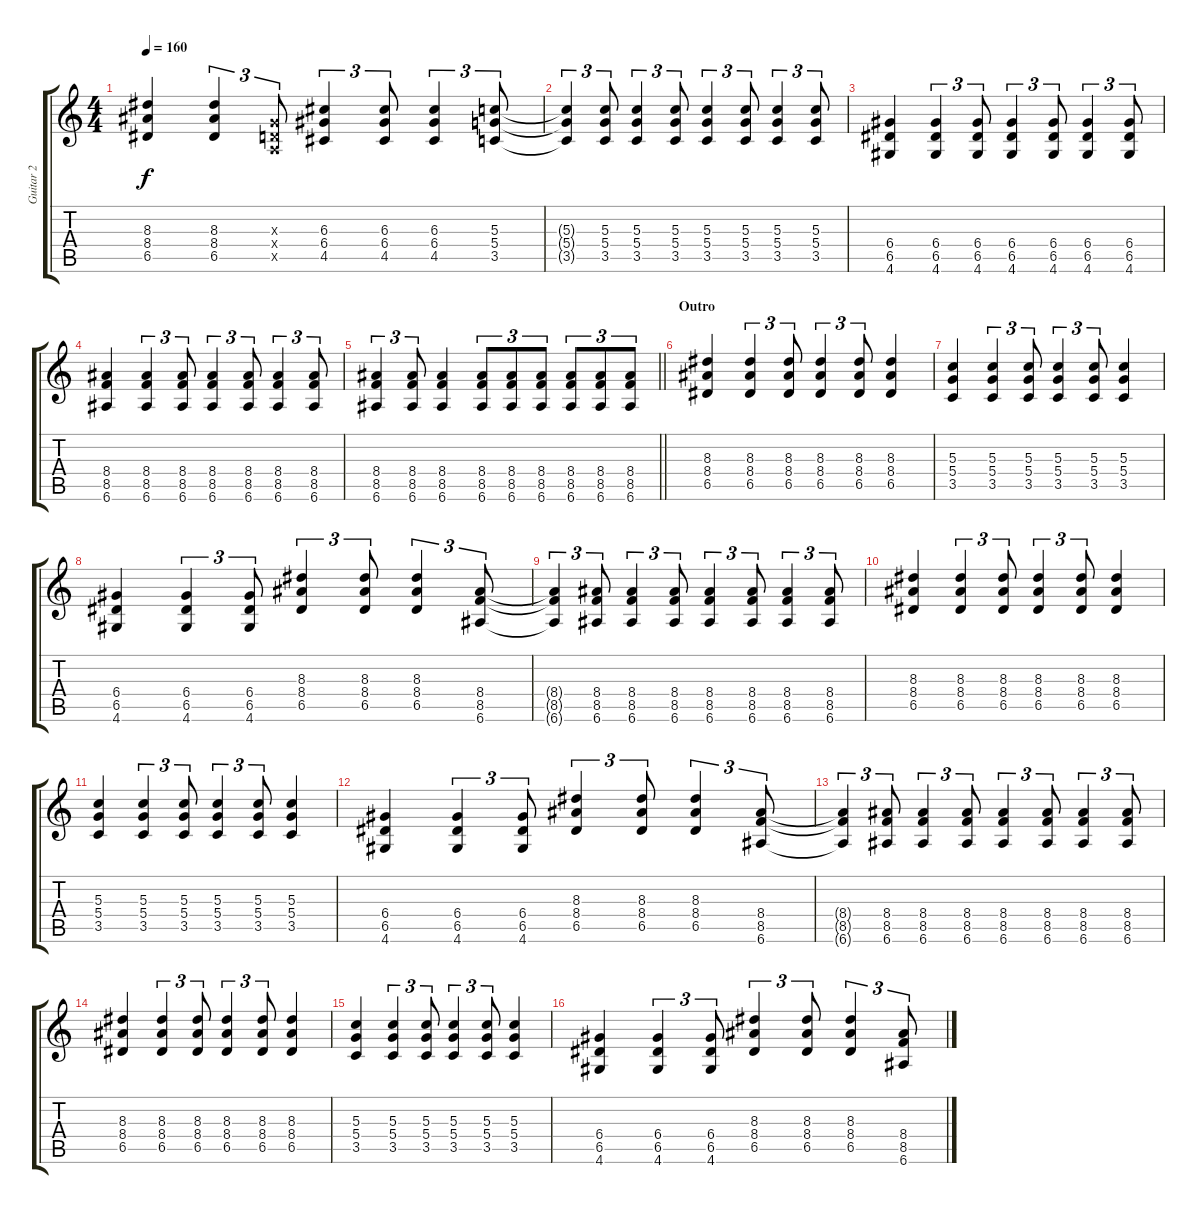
\track ("Guitar 2" "Guitar 2") {instrument overdrivenguitar}
\staff {score tabs}
\tuning (E4 B3 G3 D3 A2 E2) {hide}
\ts (4 4)
\tempo 160
\clef g2
\ks c
(8.3 8.4 6.5).4{dy f} (8.3 8.4 6.5).4{tu (3 2)} (0.3{x} 0.4{x} 0.5{x}).8{tu (3 2)} (6.3 6.4 4.5).4{tu (3 2)} (6.3 6.4 4.5).8{tu (3 2)} (6.3 6.4 4.5).4{tu (3 2)} (5.3 5.4 3.5).8{tu (3 2)} |
(5.3{t} 5.4{t} 3.5{t}).4{tu (3 2)} (5.3 5.4 3.5).8{tu (3 2)} (5.3 5.4 3.5).4{tu (3 2)} (5.3 5.4 3.5).8{tu (3 2)} (5.3 5.4 3.5).4{tu (3 2)} (5.3 5.4 3.5).8{tu (3 2)} (5.3 5.4 3.5).4{tu (3 2)} (5.3 5.4 3.5).8{tu (3 2)} |
(6.4 6.5 4.6).4 (6.4 6.5 4.6).4{tu (3 2)} (6.4 6.5 4.6).8{tu (3 2)} (6.4 6.5 4.6).4{tu (3 2)} (6.4 6.5 4.6).8{tu (3 2)} (6.4 6.5 4.6).4{tu (3 2)} (6.4 6.5 4.6).8{tu (3 2)} |
(8.4 8.5 6.6).4 (8.4 8.5 6.6).4{tu (3 2)} (8.4 8.5 6.6).8{tu (3 2)} (8.4 8.5 6.6).4{tu (3 2)} (8.4 8.5 6.6).8{tu (3 2)} (8.4 8.5 6.6).4{tu (3 2)} (8.4 8.5 6.6).8{tu (3 2)} |
\barLineRight lightlight
(8.4 8.5 6.6).4{tu (3 2)} (8.4 8.5 6.6).8{tu (3 2)} (8.4 8.5 6.6).4 (8.4 8.5 6.6).8{tu (3 2)} (8.4 8.5 6.6).8{tu (3 2)} (8.4 8.5 6.6).8{tu (3 2)} (8.4 8.5 6.6).8{tu (3 2)} (8.4 8.5 6.6).8{tu (3 2)} (8.4 8.5 6.6).8{tu (3 2)} |
\section ("" "Outro")
(8.3 8.4 6.5).4 (8.3 8.4 6.5).4{tu (3 2)} (8.3 8.4 6.5).8{tu (3 2)} (8.3 8.4 6.5).4{tu (3 2)} (8.3 8.4 6.5).8{tu (3 2)} (8.3 8.4 6.5).4 |
(5.3 5.4 3.5).4 (5.3 5.4 3.5).4{tu (3 2)} (5.3 5.4 3.5).8{tu (3 2)} (5.3 5.4 3.5).4{tu (3 2)} (5.3 5.4 3.5).8{tu (3 2)} (5.3 5.4 3.5).4 |
(6.4 6.5 4.6).4 (6.4 6.5 4.6).4{tu (3 2)} (6.4 6.5 4.6).8{tu (3 2)} (8.3 8.4 6.5).4{tu (3 2)} (8.3 8.4 6.5).8{tu (3 2)} (8.3 8.4 6.5).4{tu (3 2)} (8.4 8.5 6.6).8{tu (3 2)} |
(8.4{t} 8.5{t} 6.6{t}).4{tu (3 2)} (8.4 8.5 6.6).8{tu (3 2)} (8.4 8.5 6.6).4{tu (3 2)} (8.4 8.5 6.6).8{tu (3 2)} (8.4 8.5 6.6).4{tu (3 2)} (8.4 8.5 6.6).8{tu (3 2)} (8.4 8.5 6.6).4{tu (3 2)} (8.4 8.5 6.6).8{tu (3 2)} |
(8.3 8.4 6.5).4 (8.3 8.4 6.5).4{tu (3 2)} (8.3 8.4 6.5).8{tu (3 2)} (8.3 8.4 6.5).4{tu (3 2)} (8.3 8.4 6.5).8{tu (3 2)} (8.3 8.4 6.5).4 |
(5.3 5.4 3.5).4 (5.3 5.4 3.5).4{tu (3 2)} (5.3 5.4 3.5).8{tu (3 2)} (5.3 5.4 3.5).4{tu (3 2)} (5.3 5.4 3.5).8{tu (3 2)} (5.3 5.4 3.5).4 |
(6.4 6.5 4.6).4 (6.4 6.5 4.6).4{tu (3 2)} (6.4 6.5 4.6).8{tu (3 2)} (8.3 8.4 6.5).4{tu (3 2)} (8.3 8.4 6.5).8{tu (3 2)} (8.3 8.4 6.5).4{tu (3 2)} (8.4 8.5 6.6).8{tu (3 2)} |
(8.4{t} 8.5{t} 6.6{t}).4{tu (3 2)} (8.4 8.5 6.6).8{tu (3 2)} (8.4 8.5 6.6).4{tu (3 2)} (8.4 8.5 6.6).8{tu (3 2)} (8.4 8.5 6.6).4{tu (3 2)} (8.4 8.5 6.6).8{tu (3 2)} (8.4 8.5 6.6).4{tu (3 2)} (8.4 8.5 6.6).8{tu (3 2)} |
(8.3 8.4 6.5).4 (8.3 8.4 6.5).4{tu (3 2)} (8.3 8.4 6.5).8{tu (3 2)} (8.3 8.4 6.5).4{tu (3 2)} (8.3 8.4 6.5).8{tu (3 2)} (8.3 8.4 6.5).4 |
(5.3 5.4 3.5).4 (5.3 5.4 3.5).4{tu (3 2)} (5.3 5.4 3.5).8{tu (3 2)} (5.3 5.4 3.5).4{tu (3 2)} (5.3 5.4 3.5).8{tu (3 2)} (5.3 5.4 3.5).4 |
(6.4 6.5 4.6).4 (6.4 6.5 4.6).4{tu (3 2)} (6.4 6.5 4.6).8{tu (3 2)} (8.3 8.4 6.5).4{tu (3 2)} (8.3 8.4 6.5).8{tu (3 2)} (8.3 8.4 6.5).4{tu (3 2)} (8.4 8.5 6.6).8{tu (3 2)}
